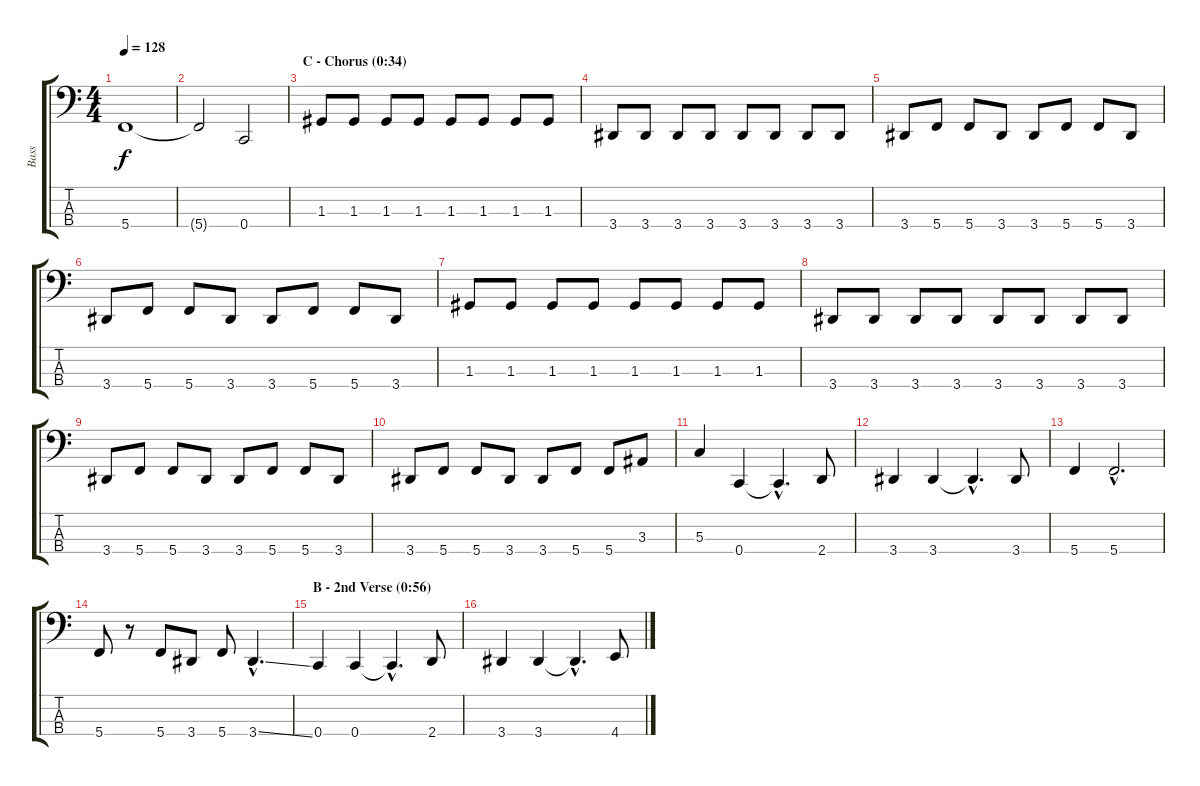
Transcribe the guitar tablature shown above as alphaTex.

\track ("Bass" "Bass") {instrument electricbasspick}
\staff {score tabs}
\tuning (F2 C2 G1 C1) {hide}
\ts (4 4)
\tempo 128
\clef f4
\ks c
5.4.1{dy f} |
5.4{t}.2 0.4.2 |
\section ("" "C - Chorus (0:34)")
1.3.8 1.3.8 1.3.8 1.3.8 1.3.8 1.3.8 1.3.8 1.3.8 |
3.4.8 3.4.8 3.4.8 3.4.8 3.4.8 3.4.8 3.4.8 3.4.8 |
3.4.8 5.4.8 5.4.8 3.4.8 3.4.8 5.4.8 5.4.8 3.4.8 |
3.4.8 5.4.8 5.4.8 3.4.8 3.4.8 5.4.8 5.4.8 3.4.8 |
1.3.8 1.3.8 1.3.8 1.3.8 1.3.8 1.3.8 1.3.8 1.3.8 |
3.4.8 3.4.8 3.4.8 3.4.8 3.4.8 3.4.8 3.4.8 3.4.8 |
3.4.8 5.4.8 5.4.8 3.4.8 3.4.8 5.4.8 5.4.8 3.4.8 |
3.4.8 5.4.8 5.4.8 3.4.8 3.4.8 5.4.8 5.4.8 3.3.8 |
5.3.4 0.4.4 0.4{hac t}.4{d} 2.4.8 |
3.4.4 3.4.4 3.4{hac t}.4{d} 3.4.8 |
5.4.4 5.4{hac}.2{d} |
5.4.8 r.8 5.4.8 3.4.8 5.4.8 3.4{ss hac}.4{d} |
\section ("" "B - 2nd Verse (0:56)")
0.4.4 0.4.4 0.4{hac t}.4{d} 2.4.8 |
3.4.4 3.4.4 3.4{hac t}.4{d} 4.4.8
